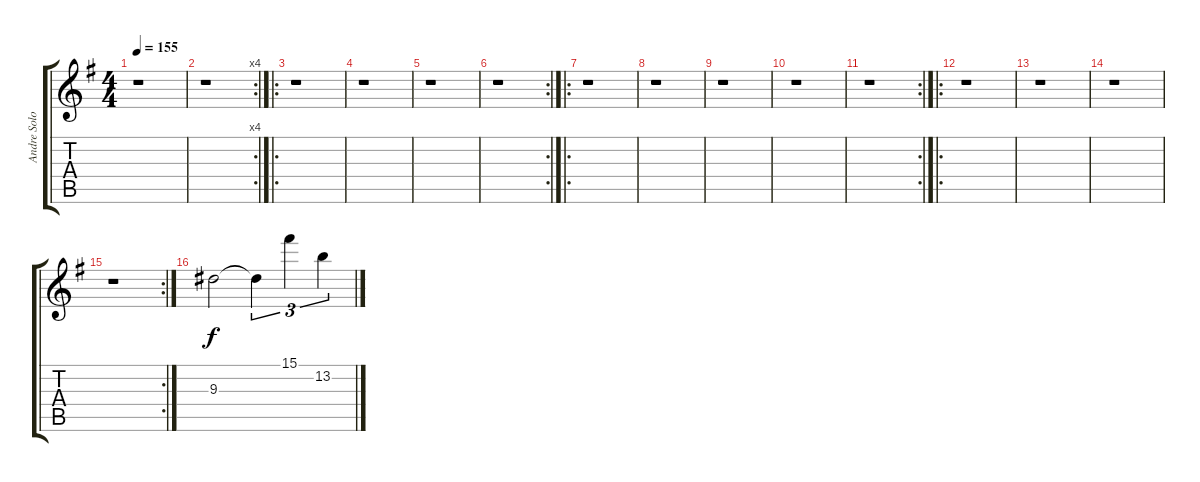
\track ("Andre Solo" "Andre Solo") {instrument distortionguitar}
\staff {score tabs}
\tuning (Eb4 Bb3 Gb3 Db3 Ab2 Eb2) {hide}
\ts (4 4)
\tempo 155
\clef g2
\ks g
r.1{dy f} |
\rc 4
r.1 |
\ro
r.1 |
r.1 |
r.1 |
\rc 2
r.1 |
\ro
r.1 |
r.1 |
r.1 |
r.1 |
\rc 2
r.1 |
\ro
r.1 |
r.1 |
r.1 |
\rc 2
r.1 |
9.3.2 9.3{t}.4{tu (3 2)} 15.1.4{tu (3 2)} 13.2.4{tu (3 2)}
